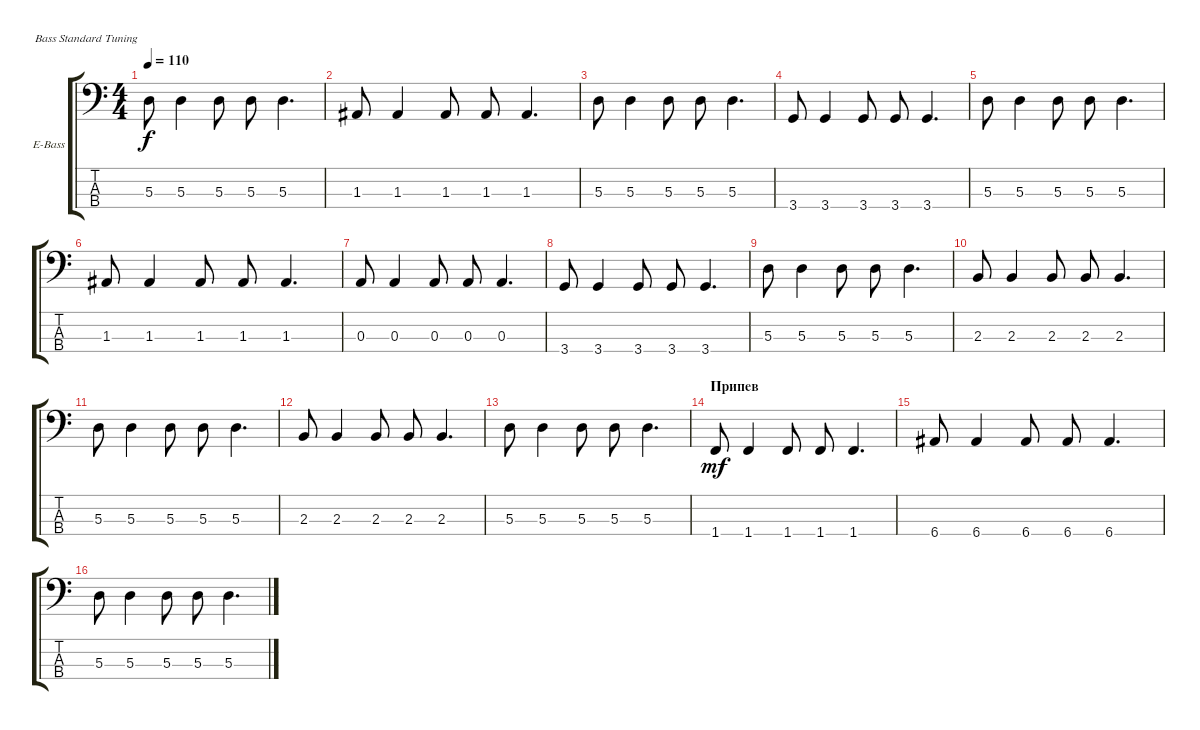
\defaultSystemsLayout 4
\bracketExtendMode groupsimilarinstruments
\firstSystemTrackNameOrientation horizontal
\otherSystemsTrackNameOrientation horizontal
\track ("Electric Bass" "E-Bass") {instrument electricbassfinger}
\staff {score tabs}
\tuning (G2 D2 A1 E1)
\ts (4 4)
\tempo 110
\clef f4
\ks c
5.3.8{dy f} 5.3.4 5.3.8 5.3.8 5.3.4{d} |
1.3.8 1.3.4 1.3.8 1.3.8 1.3.4{d} |
5.3.8 5.3.4 5.3.8 5.3.8 5.3.4{d} |
3.4.8 3.4.4 3.4.8 3.4.8 3.4.4{d} |
5.3.8 5.3.4 5.3.8 5.3.8 5.3.4{d} |
1.3.8 1.3.4 1.3.8 1.3.8 1.3.4{d} |
0.3.8 0.3.4 0.3.8 0.3.8 0.3.4{d} |
3.4.8 3.4.4 3.4.8 3.4.8 3.4.4{d} |
5.3.8 5.3.4 5.3.8 5.3.8 5.3.4{d} |
2.3.8 2.3.4 2.3.8 2.3.8 2.3.4{d} |
5.3.8 5.3.4 5.3.8 5.3.8 5.3.4{d} |
2.3.8 2.3.4 2.3.8 2.3.8 2.3.4{d} |
5.3.8 5.3.4 5.3.8 5.3.8 5.3.4{d} |
\section ("" "Припев")
1.4.8{dy mf} 1.4.4 1.4.8 1.4.8 1.4.4{d} |
6.4.8 6.4.4 6.4.8 6.4.8 6.4.4{d} |
5.3.8 5.3.4 5.3.8 5.3.8 5.3.4{d}
